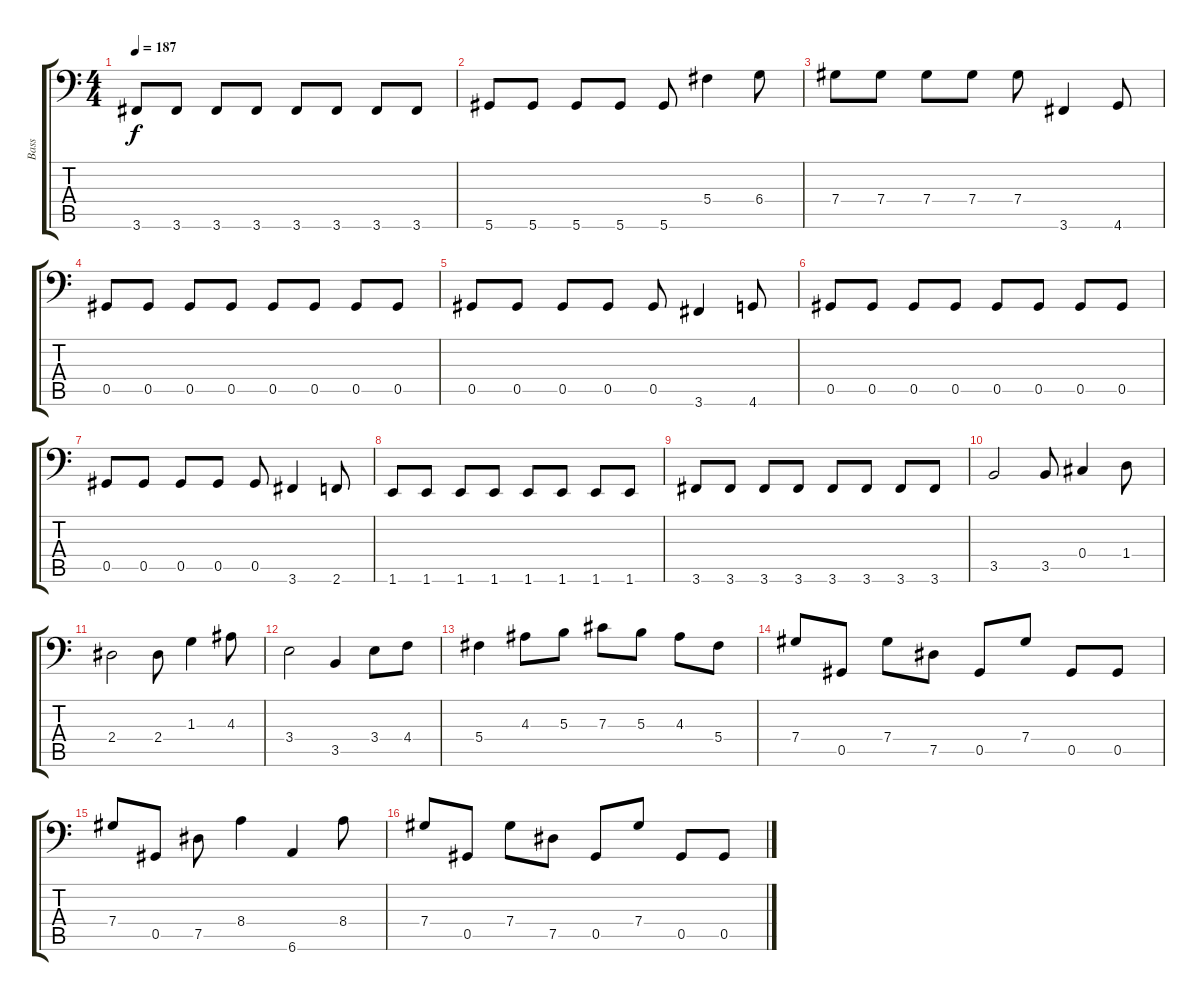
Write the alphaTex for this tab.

\track ("Bass" "Bass") {instrument electricbassfinger}
\staff {score tabs}
\tuning (Eb3 Bb2 Gb2 Db2 Ab1 Eb1) {hide}
\ts (4 4)
\tempo 187
\clef f4
\ks c
3.6.8{dy f} 3.6.8 3.6.8 3.6.8 3.6.8 3.6.8 3.6.8 3.6.8 |
5.6.8 5.6.8 5.6.8 5.6.8 5.6.8 5.4.4 6.4.8 |
7.4.8 7.4.8 7.4.8 7.4.8 7.4.8 3.6.4 4.6.8 |
0.5.8 0.5.8 0.5.8 0.5.8 0.5.8 0.5.8 0.5.8 0.5.8 |
0.5.8 0.5.8 0.5.8 0.5.8 0.5.8 3.6.4 4.6.8 |
0.5.8 0.5.8 0.5.8 0.5.8 0.5.8 0.5.8 0.5.8 0.5.8 |
0.5.8 0.5.8 0.5.8 0.5.8 0.5.8 3.6.4 2.6.8 |
1.6.8 1.6.8 1.6.8 1.6.8 1.6.8 1.6.8 1.6.8 1.6.8 |
3.6.8 3.6.8 3.6.8 3.6.8 3.6.8 3.6.8 3.6.8 3.6.8 |
3.5.2 3.5.8 0.4.4 1.4.8 |
2.4.2 2.4.8 1.3.4 4.3.8 |
3.4.2 3.5.4 3.4.8 4.4.8 |
5.4.4 4.3.8 5.3.8 7.3.8 5.3.8 4.3.8 5.4.8 |
7.4.8 0.5.8 7.4.8 7.5.8 0.5.8 7.4.8 0.5.8 0.5.8 |
7.4.8 0.5.8 7.5.8 8.4.4 6.6.4 8.4.8 |
7.4.8 0.5.8 7.4.8 7.5.8 0.5.8 7.4.8 0.5.8 0.5.8
